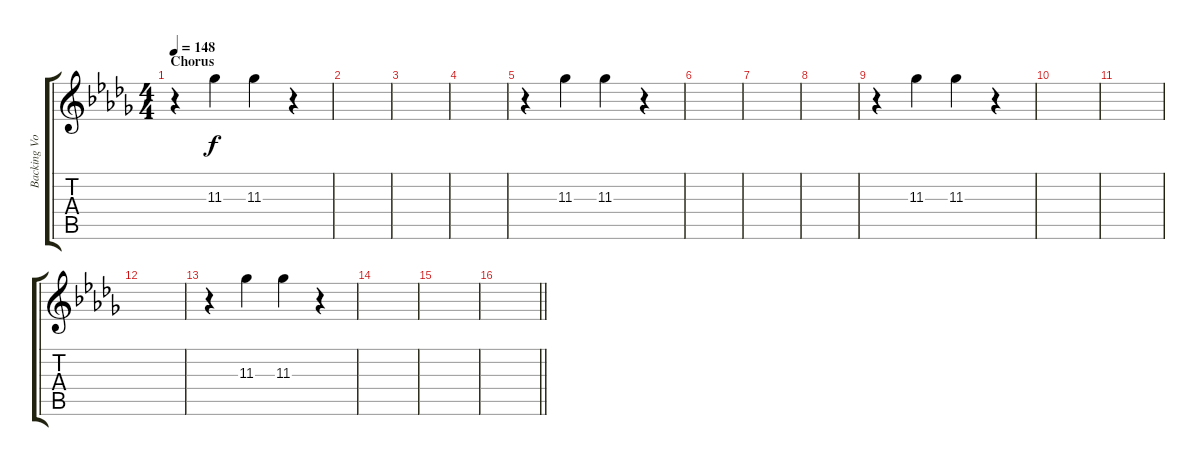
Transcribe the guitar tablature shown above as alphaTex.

\track ("Backing Vocals " "Backing Vo") {instrument distortionguitar}
\staff {score tabs}
\tuning (E4 B3 G3 D3 A2 E2) {hide}
\ts (4 4)
\section ("" "Chorus")
\tempo 148
\clef g2
\ks db
r.4{dy f} 11.3.4 11.3.4 r.4 |
|
|
|
r.4 11.3.4 11.3.4 r.4 |
|
|
|
r.4 11.3.4 11.3.4 r.4 |
|
|
|
r.4 11.3.4 11.3.4 r.4 |
|
|
\barLineRight lightlight
